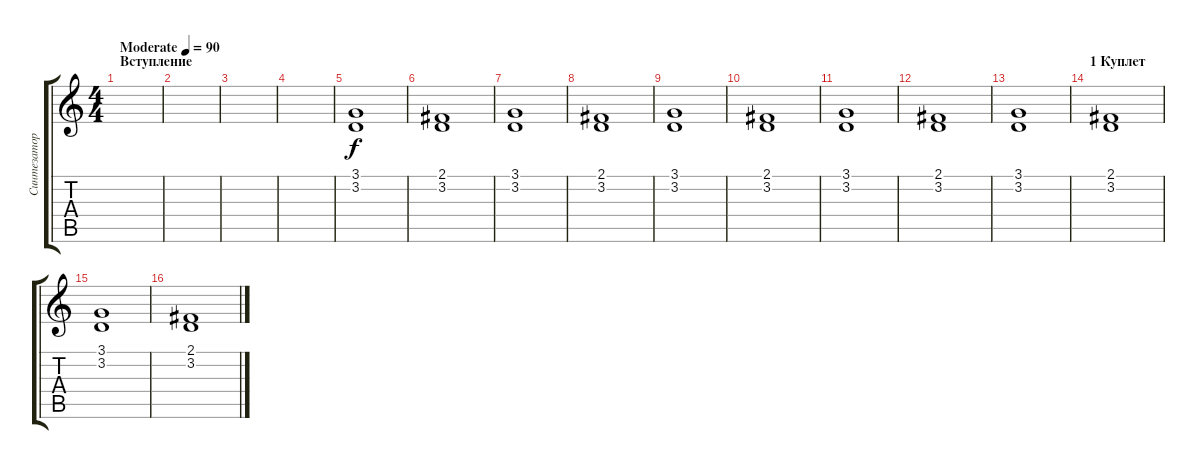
\track ("Синтезатор" "Синтезатор") {instrument electricpiano1}
\staff {score tabs}
\tuning (E4 B3 G3 D3 A2 E2) {hide}
\ts (4 4)
\section ("" "Вступление")
\tempo (90 "Moderate")
\clef g2
\ks c
|
|
|
|
(3.1 3.2).1 |
(2.1 3.2).1 |
(3.1 3.2).1 |
(2.1 3.2).1 |
(3.1 3.2).1 |
(2.1 3.2).1 |
(3.1 3.2).1 |
(2.1 3.2).1 |
(3.1 3.2).1 |
\section ("" "1 Куплет")
(2.1 3.2).1 |
(3.1 3.2).1 |
(2.1 3.2).1
